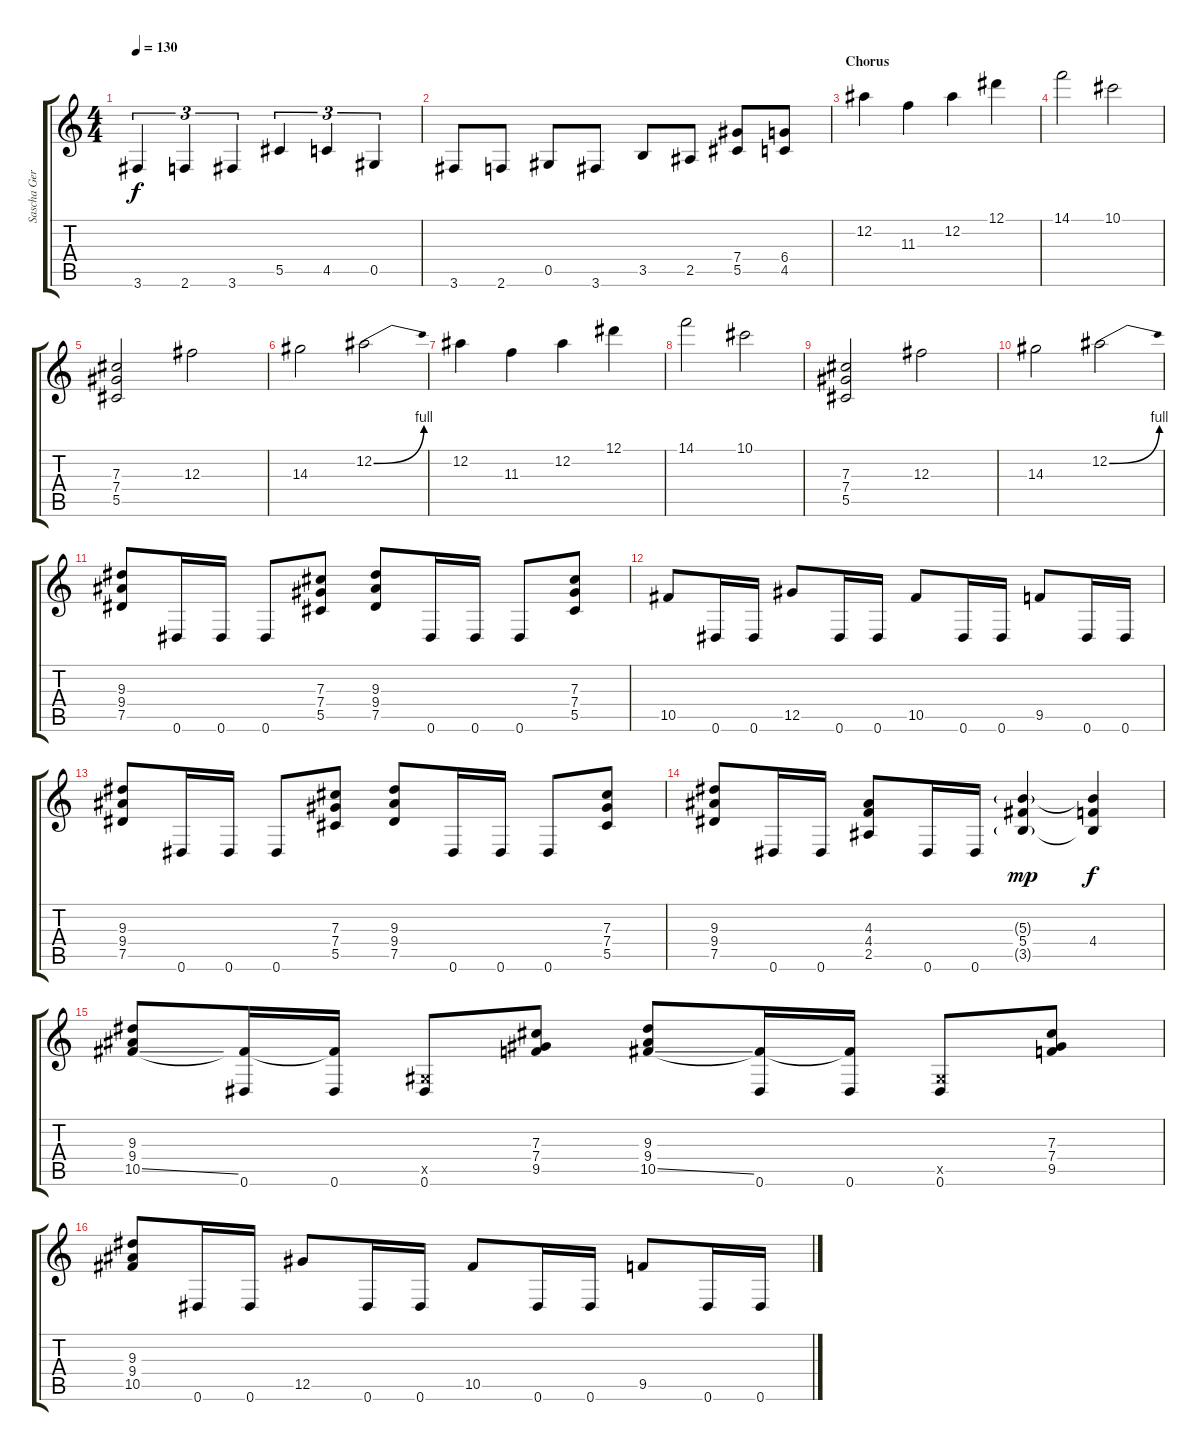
\track ("Sascha Gerstner" "Sascha Ger") {instrument distortionguitar}
\staff {score tabs}
\tuning (Eb4 Bb3 Gb3 Db3 Ab2 Eb2) {hide}
\ts (4 4)
\tempo 130
\clef g2
\ks c
3.6.4{tu (3 2) dy f} 2.6.4{tu (3 2)} 3.6.4{tu (3 2)} 5.5.4{tu (3 2)} 4.5.4{tu (3 2)} 0.5.4{tu (3 2)} |
3.6.8 2.6.8 0.5.8 3.6.8 3.5.8 2.5.8 (7.4 5.5).8 (6.4 4.5).8 |
\section ("" "Chorus")
12.2.4 11.3.4 12.2.4 12.1.4 |
14.1.2 10.1.2 |
(7.3 7.4 5.5).2 12.3.2 |
14.3.2 12.2{be (bend 0 0 60 4)}.2 |
12.2.4 11.3.4 12.2.4 12.1.4 |
14.1.2 10.1.2 |
(7.3 7.4 5.5).2 12.3.2 |
14.3.2 12.2{be (bend 0 0 60 4)}.2 |
(9.3 9.4 7.5).8 0.6.16 0.6.16 0.6.8 (7.3 7.4 5.5).8 (9.3 9.4 7.5).8 0.6.16 0.6.16 0.6.8 (7.3 7.4 5.5).8 |
10.5.8 0.6.16 0.6.16 12.5.8 0.6.16 0.6.16 10.5.8 0.6.16 0.6.16 9.5.8 0.6.16 0.6.16 |
(9.3 9.4 7.5).8 0.6.16 0.6.16 0.6.8 (7.3 7.4 5.5).8 (9.3 9.4 7.5).8 0.6.16 0.6.16 0.6.8 (7.3 7.4 5.5).8 |
(9.3 9.4 7.5).8 0.6.16 0.6.16 (4.3 4.4 2.5).8 0.6.16 0.6.16 (5.3{g} 5.4 3.5{g}).4{dy mp} (5.3{t} 4.4 3.5{t}).4{dy f} |
(9.3 9.4 10.5{ss}).8 (10.5{t} 0.6).16 (10.5{t} 0.6).16 (0.5{x} 0.6).8 (7.3 7.4 9.5).8 (9.3 9.4 10.5{ss}).8 (10.5{t} 0.6).16 (10.5{t} 0.6).16 (0.5{x} 0.6).8 (7.3 7.4 9.5).8 |
(9.3 9.4 10.5).8 0.6.16 0.6.16 12.5.8 0.6.16 0.6.16 10.5.8 0.6.16 0.6.16 9.5.8 0.6.16 0.6.16
